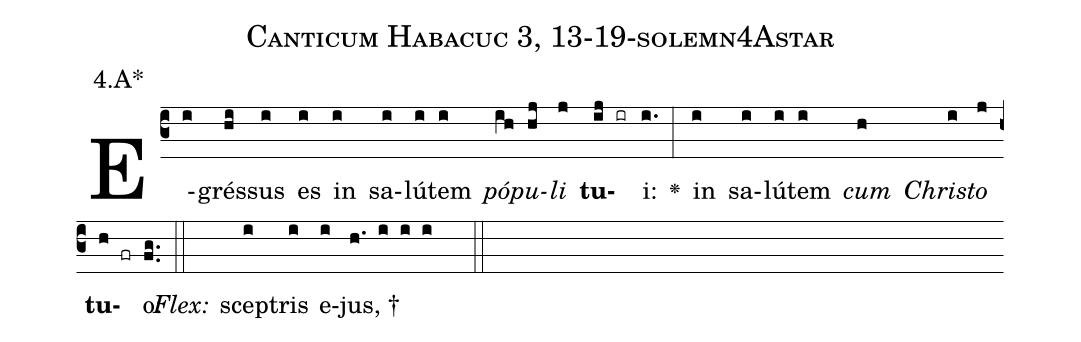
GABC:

name: Canticum Habacuc 3, 13-19-solemn4Astar;
annotation: 4.A*;
%%
(c3)E(i)grés(hi)sus(i) es(i) in(i) sa(i)lú(i)tem(i) <i>pó</i>(ih)<i>pu</i>(hj)<i>li</i>(j) <b>tu</b>(ij ir)i:(i.) <v>\greheightstar</v>(:) in(i) sa(i)lú(i)tem(i) <i>cum</i>(h) <i>Chri</i>(i)<i>sto</i>(j) <b>tu</b>(h fr)o:(fg..) (::)
<i>Flex:</i>()  scep(i)tris(i) e(i)jus, †(h. i i i  ::)

%E(i) u(h) o(i) u(j) a(h) e.(fg..) (::)
